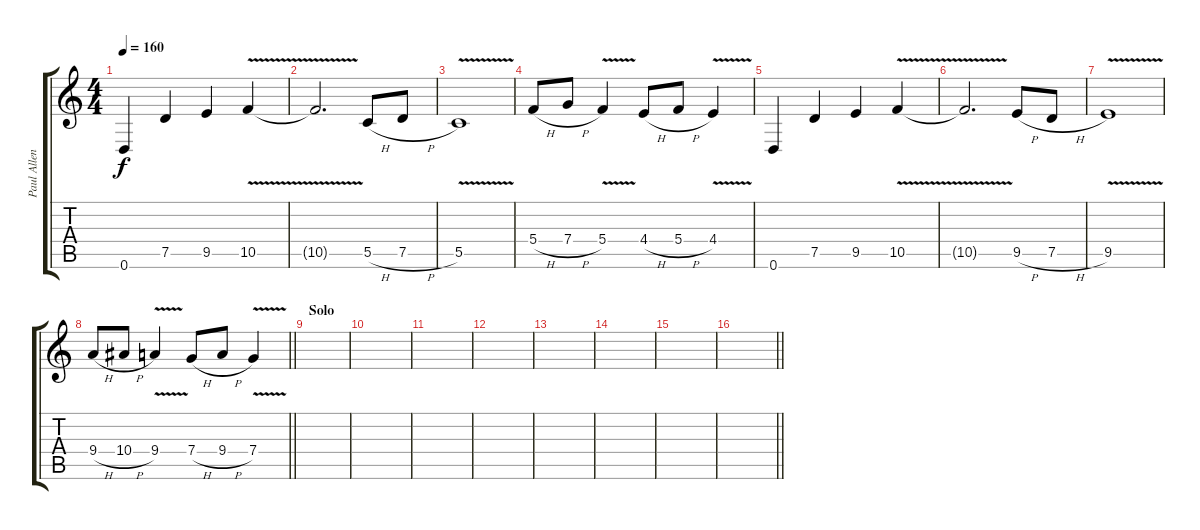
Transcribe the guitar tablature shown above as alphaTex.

\track ("Paul Allender" "Paul Allen") {instrument distortionguitar}
\staff {score tabs}
\tuning (D4 A3 F3 C3 G2 D2) {hide}
\ts (4 4)
\tempo 160
\clef g2
\ks c
0.6.4{dy f} 7.5.4 9.5.4 10.5{v}.4 |
10.5{t}.2{d} 5.5{h}.8 7.5{h}.8 |
5.5{v}.1 |
5.4{h}.8 7.4{h}.8 5.4{v}.4 4.4{h}.8 5.4{h}.8 4.4{v}.4 |
0.6.4 7.5.4 9.5.4 10.5{v}.4 |
10.5{t}.2{d} 9.5{h}.8 7.5{h}.8 |
9.5{v}.1 |
\barLineRight lightlight
9.4{h}.8 10.4{h}.8 9.4{v}.4 7.4{h}.8 9.4{h}.8 7.4{v}.4 |
\section ("" "Solo")
|
|
|
|
|
|
|
\barLineRight lightlight
